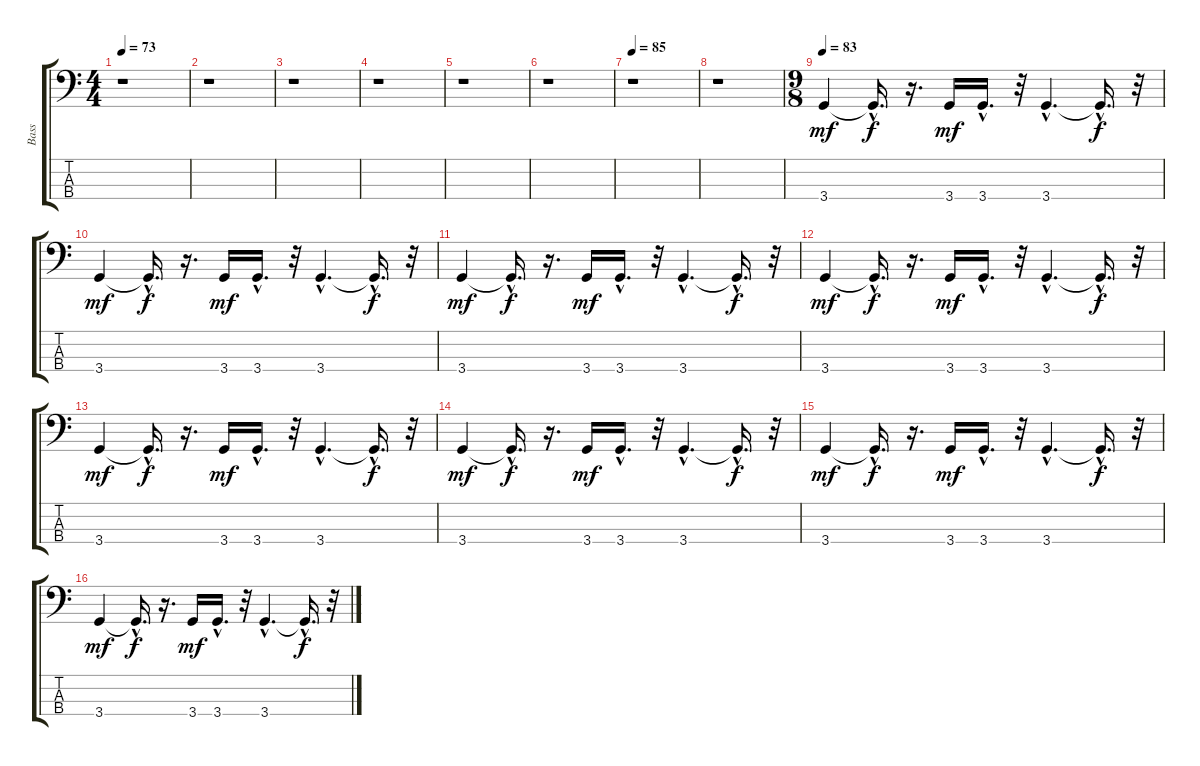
\track ("Bass" "Bass") {instrument electricbassfinger}
\staff {score tabs}
\tuning (G2 D2 A1 E1) {hide}
\ts (4 4)
\tempo 73
\clef f4
\ks c
r.1{dy mf} |
r.1 |
r.1 |
r.1 |
r.1 |
r.1 |
\tempo 85
r.1 |
r.1 |
\ts (9 8)
\tempo 83
3.4.4 3.4{hac t}.16{d dy f} r.16{d} 3.4.16{dy mf} 3.4{hac}.16{d} r.32 3.4{hac}.4{d} 3.4{hac t}.16{d dy f} r.32 |
3.4.4{dy mf} 3.4{hac t}.16{d dy f} r.16{d} 3.4.16{dy mf} 3.4{hac}.16{d} r.32 3.4{hac}.4{d} 3.4{hac t}.16{d dy f} r.32 |
3.4.4{dy mf} 3.4{hac t}.16{d dy f} r.16{d} 3.4.16{dy mf} 3.4{hac}.16{d} r.32 3.4{hac}.4{d} 3.4{hac t}.16{d dy f} r.32 |
3.4.4{dy mf} 3.4{hac t}.16{d dy f} r.16{d} 3.4.16{dy mf} 3.4{hac}.16{d} r.32 3.4{hac}.4{d} 3.4{hac t}.16{d dy f} r.32 |
3.4.4{dy mf} 3.4{hac t}.16{d dy f} r.16{d} 3.4.16{dy mf} 3.4{hac}.16{d} r.32 3.4{hac}.4{d} 3.4{hac t}.16{d dy f} r.32 |
3.4.4{dy mf} 3.4{hac t}.16{d dy f} r.16{d} 3.4.16{dy mf} 3.4{hac}.16{d} r.32 3.4{hac}.4{d} 3.4{hac t}.16{d dy f} r.32 |
3.4.4{dy mf} 3.4{hac t}.16{d dy f} r.16{d} 3.4.16{dy mf} 3.4{hac}.16{d} r.32 3.4{hac}.4{d} 3.4{hac t}.16{d dy f} r.32 |
3.4.4{dy mf} 3.4{hac t}.16{d dy f} r.16{d} 3.4.16{dy mf} 3.4{hac}.16{d} r.32 3.4{hac}.4{d} 3.4{hac t}.16{d dy f} r.32
